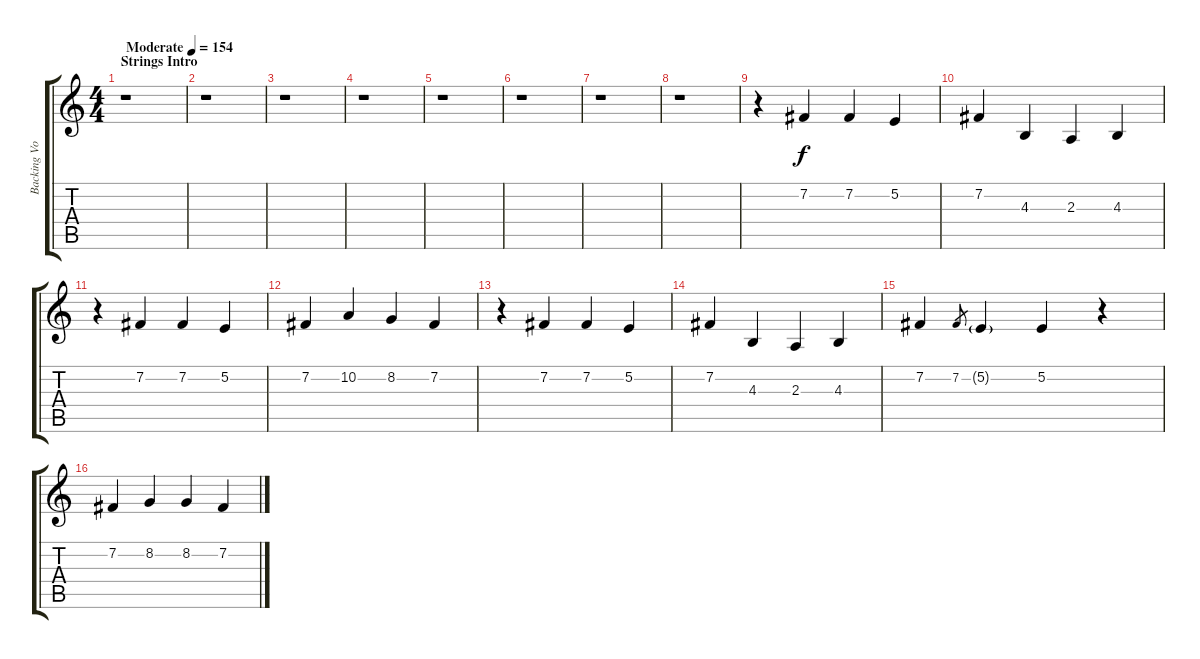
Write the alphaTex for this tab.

\track ("Backing Vocals - Jamie/Matt" "Backing Vo") {instrument baritonesax}
\staff {score tabs}
\tuning (E4 B3 G3 D3 A2 E2) {hide}
\ts (4 4)
\section ("" "Strings Intro")
\tempo (154 "Moderate")
\clef g2
\ks c
r.1{dy f instrument baritonesax} |
r.1 |
r.1 |
r.1 |
r.1 |
r.1 |
r.1 |
r.1 |
r.4 7.2.4 7.2.4 5.2.4 |
7.2.4 4.3.4 2.3.4 4.3.4 |
r.4 7.2.4 7.2.4 5.2.4 |
7.2.4 10.2.4 8.2.4 7.2.4 |
r.4 7.2.4 7.2.4 5.2.4 |
7.2.4 4.3.4 2.3.4 4.3.4 |
7.2.4 7.2.8{gr} 5.2{g}.4 5.2.4 r.4 |
7.2.4 8.2.4 8.2.4 7.2.4
